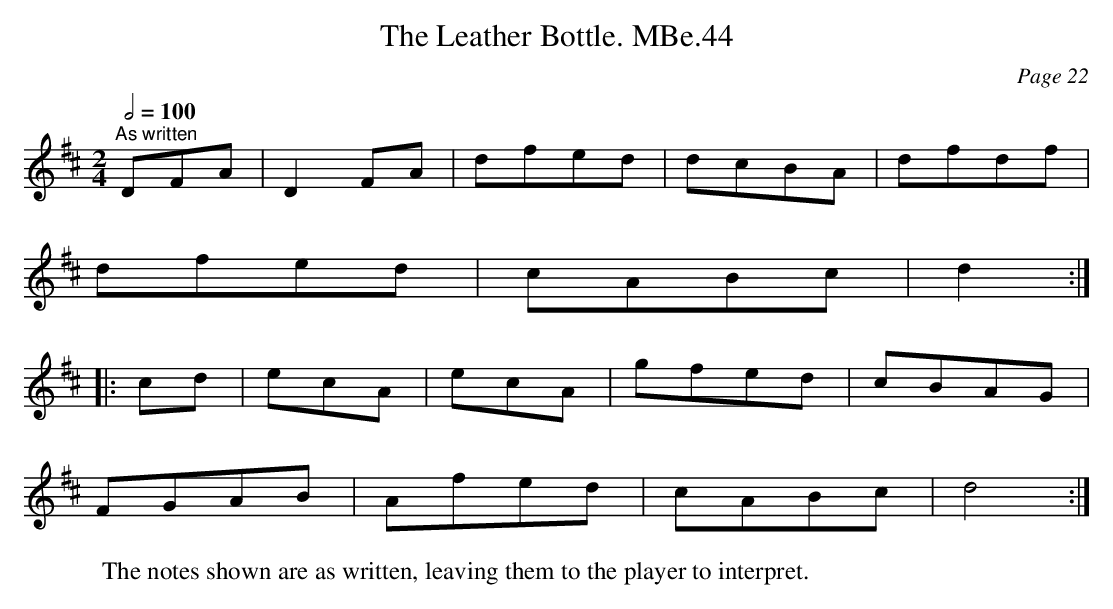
X:1
C:Page 22
T:Leather Bottle. MBe.44, The
M:2/4
L:1/8
Q:1/2=100
W:The notes shown are as written, leaving them to the player to interpret.
K:D
"^As written"DFA|D2 FA|dfed|dcBA|dfdf|
dfed|cABc|d2:|
|:cd|ecA|ecA|gfed|cBAG|
FGAB|Afed|cABc|d4:|
